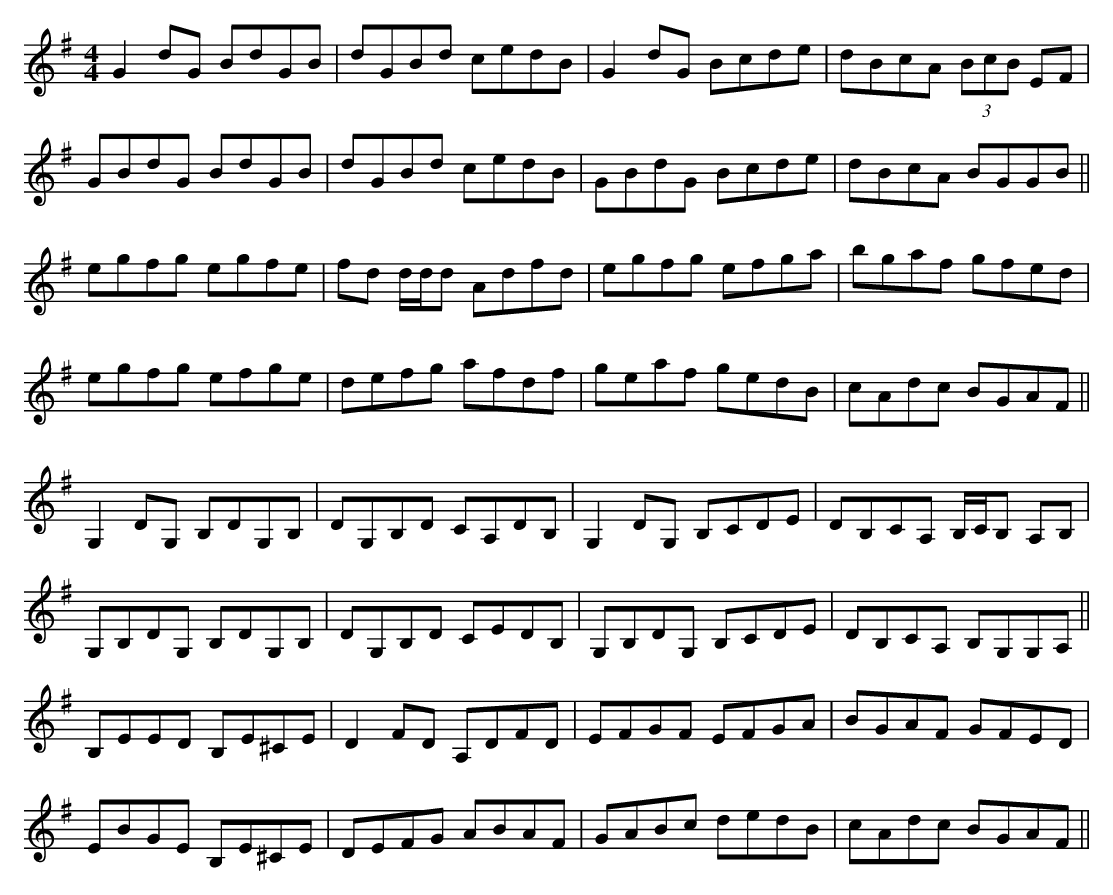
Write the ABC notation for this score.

X:1
M:4/4
K:G
G2 dG BdGB|dGBd cedB|G2 dG Bcde|dBcA (3BcB EF|
GBdG BdGB|dGBd cedB|GBdG Bcde|dBcA BGGB||
egfg egfe|fd d/d/d Adfd|egfg efga|bgaf gfed|
egfg efge|defg afdf|geaf gedB|cAdc BGAF||
G,2 DG, B,DG,B,|DG,B,D CA,DB,|G,2 DG, B,CDE|DB,CA, B,/C/B, A,B,|
G,B,DG, B,DG,B,|DG,B,D CEDB,|G,B,DG, B,CDE|DB,CA, B,G,G,A,||
B,EED B,E^CE|D2 FD A,DFD|EFGF EFGA|BGAF GFED|
EBGE B,E^CE|DEFG ABAF|GABc dedB|cAdc BGAF||
